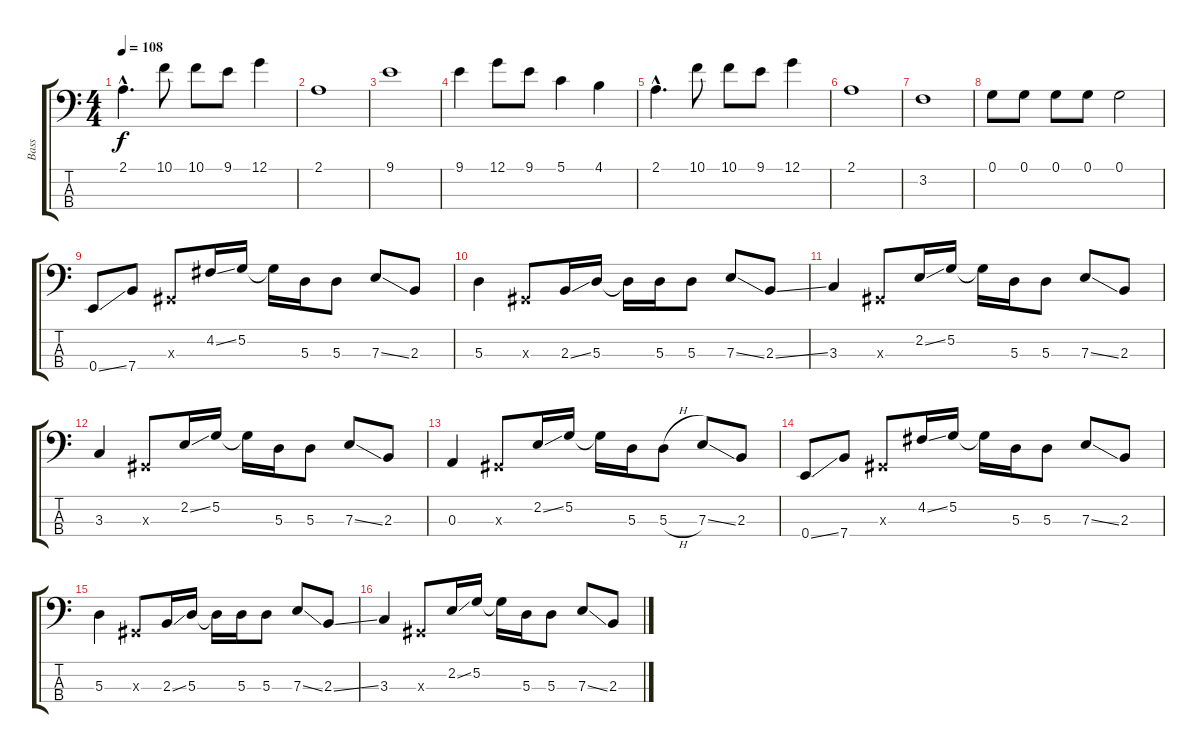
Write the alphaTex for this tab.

\track ("Bass" "Bass") {instrument acousticguitarnylon}
\staff {score tabs}
\tuning (G2 D2 A1 E1) {hide}
\ts (4 4)
\tempo 108
\clef f4
\ks c
2.1{hac}.4{d dy f} 10.1.8 10.1.8 9.1.8 12.1.4 |
2.1.1 |
9.1.1 |
9.1.4 12.1.8 9.1.8 5.1.4 4.1.4 |
2.1{hac}.4{d} 10.1.8 10.1.8 9.1.8 12.1.4 |
2.1.1 |
3.2.1 |
0.1.8 0.1.8 0.1.8 0.1.8 0.1.2 |
0.4{ss}.8 7.4.8 -1.3{x}.8 4.2{ss}.16 5.2.16 5.2{t}.16 5.3.16 5.3.8 7.3{ss}.8 2.3.8 |
5.3.4 -1.3{x}.8 2.3{ss}.16 5.3.16 5.3{t}.16 5.3.16 5.3.8 7.3{ss}.8 2.3{ss}.8 |
3.3.4 -1.3{x}.8 2.2{ss}.16 5.2.16 5.2{t}.16 5.3.16 5.3.8 7.3{ss}.8 2.3.8 |
3.3.4 -1.3{x}.8 2.2{ss}.16 5.2.16 5.2{t}.16 5.3.16 5.3.8 7.3{ss}.8 2.3.8 |
0.3.4 -1.3{x}.8 2.2{ss}.16 5.2.16 5.2{t}.16 5.3.16 5.3{h}.8 7.3{ss}.8 2.3.8 |
0.4{ss}.8 7.4.8 -1.3{x}.8 4.2{ss}.16 5.2.16 5.2{t}.16 5.3.16 5.3.8 7.3{ss}.8 2.3.8 |
5.3.4 -1.3{x}.8 2.3{ss}.16 5.3.16 5.3{t}.16 5.3.16 5.3.8 7.3{ss}.8 2.3{ss}.8 |
3.3.4 -1.3{x}.8 2.2{ss}.16 5.2.16 5.2{t}.16 5.3.16 5.3.8 7.3{ss}.8 2.3.8
